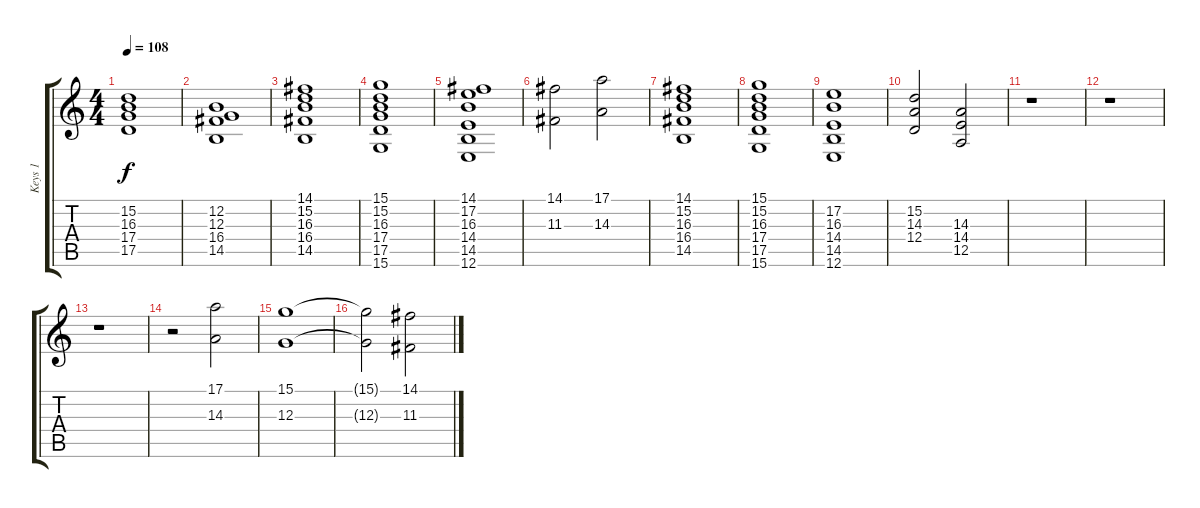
\track ("Keys 1" "Keys 1") {instrument synthstrings2}
\staff {score tabs}
\tuning (E4 B3 G3 D3 A2 E2) {hide}
\ts (4 4)
\tempo 108
\clef g2
\ks c
(15.2 16.3 17.4 17.5).1{dy f} |
(12.2 12.3 16.4 14.5).1 |
(14.1 15.2 16.3 16.4 14.5).1 |
(15.1 15.2 16.3 17.4 17.5 15.6).1 |
(14.1 17.2 16.3 14.4 14.5 12.6).1 |
(14.1 11.3).2 (17.1 14.3).2 |
(14.1 15.2 16.3 16.4 14.5).1 |
(15.1 15.2 16.3 17.4 17.5 15.6).1 |
(17.2 16.3 14.4 14.5 12.6).1 |
(15.2 14.3 12.4).2 (14.3 14.4 12.5).2 |
r.1 |
r.1 |
r.1 |
r.2 (17.1 14.3).2 |
(15.1 12.3).1 |
(15.1{t} 12.3{t}).2 (14.1 11.3).2
